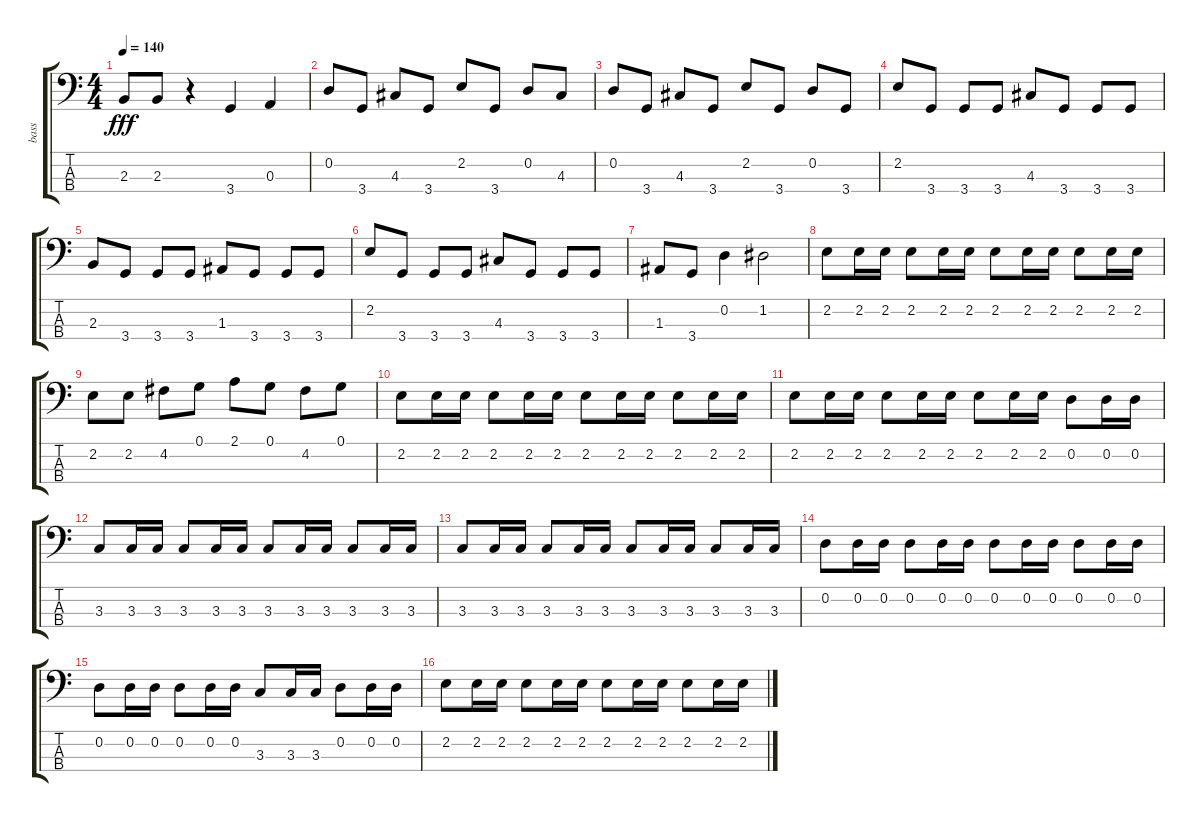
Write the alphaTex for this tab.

\track ("bass" "bass") {instrument electricbassfinger}
\staff {score tabs}
\tuning (G2 D2 A1 E1) {hide}
\ts (4 4)
\tempo 140
\clef f4
\ks c
2.3.8{dy fff} 2.3.8 r.4 3.4.4 0.3.4 |
0.2.8 3.4.8 4.3.8 3.4.8 2.2.8 3.4.8 0.2.8 4.3.8 |
0.2.8 3.4.8 4.3.8 3.4.8 2.2.8 3.4.8 0.2.8 3.4.8 |
2.2.8 3.4.8 3.4.8 3.4.8 4.3.8 3.4.8 3.4.8 3.4.8 |
2.3.8 3.4.8 3.4.8 3.4.8 1.3.8 3.4.8 3.4.8 3.4.8 |
2.2.8 3.4.8 3.4.8 3.4.8 4.3.8 3.4.8 3.4.8 3.4.8 |
1.3.8 3.4.8 0.2.4 1.2.2 |
2.2.8 2.2.16 2.2.16 2.2.8 2.2.16 2.2.16 2.2.8 2.2.16 2.2.16 2.2.8 2.2.16 2.2.16 |
2.2.8 2.2.8 4.2.8 0.1.8 2.1.8 0.1.8 4.2.8 0.1.8 |
2.2.8 2.2.16 2.2.16 2.2.8 2.2.16 2.2.16 2.2.8 2.2.16 2.2.16 2.2.8 2.2.16 2.2.16 |
2.2.8 2.2.16 2.2.16 2.2.8 2.2.16 2.2.16 2.2.8 2.2.16 2.2.16 0.2.8 0.2.16 0.2.16 |
3.3.8 3.3.16 3.3.16 3.3.8 3.3.16 3.3.16 3.3.8 3.3.16 3.3.16 3.3.8 3.3.16 3.3.16 |
3.3.8 3.3.16 3.3.16 3.3.8 3.3.16 3.3.16 3.3.8 3.3.16 3.3.16 3.3.8 3.3.16 3.3.16 |
0.2.8 0.2.16 0.2.16 0.2.8 0.2.16 0.2.16 0.2.8 0.2.16 0.2.16 0.2.8 0.2.16 0.2.16 |
0.2.8 0.2.16 0.2.16 0.2.8 0.2.16 0.2.16 3.3.8 3.3.16 3.3.16 0.2.8 0.2.16 0.2.16 |
2.2.8 2.2.16 2.2.16 2.2.8 2.2.16 2.2.16 2.2.8 2.2.16 2.2.16 2.2.8 2.2.16 2.2.16
